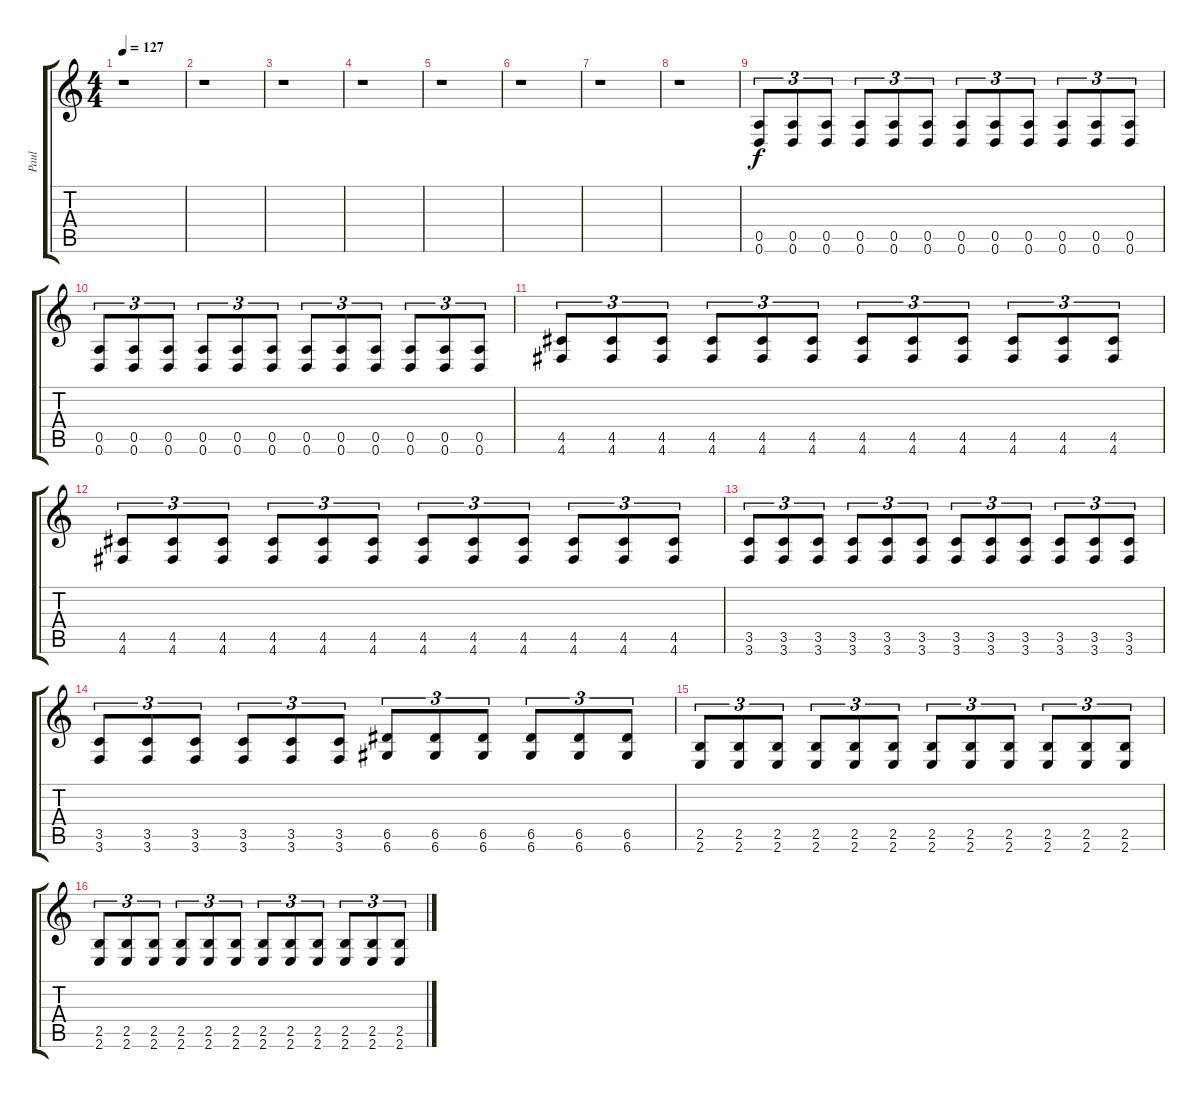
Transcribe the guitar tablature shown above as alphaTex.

\track ("Paul" "Paul") {instrument overdrivenguitar}
\staff {score tabs}
\tuning (E4 B3 G3 D3 A2 D2) {hide}
\ts (4 4)
\tempo 127
\clef g2
\ks c
r.1{dy f instrument overdrivenguitar} |
r.1 |
r.1 |
r.1 |
r.1 |
r.1 |
r.1 |
r.1 |
(0.5 0.6).8{tu (3 2)} (0.5 0.6).8{tu (3 2)} (0.5 0.6).8{tu (3 2)} (0.5 0.6).8{tu (3 2)} (0.5 0.6).8{tu (3 2)} (0.5 0.6).8{tu (3 2)} (0.5 0.6).8{tu (3 2)} (0.5 0.6).8{tu (3 2)} (0.5 0.6).8{tu (3 2)} (0.5 0.6).8{tu (3 2)} (0.5 0.6).8{tu (3 2)} (0.5 0.6).8{tu (3 2)} |
(0.5 0.6).8{tu (3 2)} (0.5 0.6).8{tu (3 2)} (0.5 0.6).8{tu (3 2)} (0.5 0.6).8{tu (3 2)} (0.5 0.6).8{tu (3 2)} (0.5 0.6).8{tu (3 2)} (0.5 0.6).8{tu (3 2)} (0.5 0.6).8{tu (3 2)} (0.5 0.6).8{tu (3 2)} (0.5 0.6).8{tu (3 2)} (0.5 0.6).8{tu (3 2)} (0.5 0.6).8{tu (3 2)} |
(4.5 4.6).8{tu (3 2)} (4.5 4.6).8{tu (3 2)} (4.5 4.6).8{tu (3 2)} (4.5 4.6).8{tu (3 2)} (4.5 4.6).8{tu (3 2)} (4.5 4.6).8{tu (3 2)} (4.5 4.6).8{tu (3 2)} (4.5 4.6).8{tu (3 2)} (4.5 4.6).8{tu (3 2)} (4.5 4.6).8{tu (3 2)} (4.5 4.6).8{tu (3 2)} (4.5 4.6).8{tu (3 2)} |
(4.5 4.6).8{tu (3 2)} (4.5 4.6).8{tu (3 2)} (4.5 4.6).8{tu (3 2)} (4.5 4.6).8{tu (3 2)} (4.5 4.6).8{tu (3 2)} (4.5 4.6).8{tu (3 2)} (4.5 4.6).8{tu (3 2)} (4.5 4.6).8{tu (3 2)} (4.5 4.6).8{tu (3 2)} (4.5 4.6).8{tu (3 2)} (4.5 4.6).8{tu (3 2)} (4.5 4.6).8{tu (3 2)} |
(3.5 3.6).8{tu (3 2)} (3.5 3.6).8{tu (3 2)} (3.5 3.6).8{tu (3 2)} (3.5 3.6).8{tu (3 2)} (3.5 3.6).8{tu (3 2)} (3.5 3.6).8{tu (3 2)} (3.5 3.6).8{tu (3 2)} (3.5 3.6).8{tu (3 2)} (3.5 3.6).8{tu (3 2)} (3.5 3.6).8{tu (3 2)} (3.5 3.6).8{tu (3 2)} (3.5 3.6).8{tu (3 2)} |
(3.5 3.6).8{tu (3 2)} (3.5 3.6).8{tu (3 2)} (3.5 3.6).8{tu (3 2)} (3.5 3.6).8{tu (3 2)} (3.5 3.6).8{tu (3 2)} (3.5 3.6).8{tu (3 2)} (6.5 6.6).8{tu (3 2)} (6.5 6.6).8{tu (3 2)} (6.5 6.6).8{tu (3 2)} (6.5 6.6).8{tu (3 2)} (6.5 6.6).8{tu (3 2)} (6.5 6.6).8{tu (3 2)} |
(2.5 2.6).8{tu (3 2)} (2.5 2.6).8{tu (3 2)} (2.5 2.6).8{tu (3 2)} (2.5 2.6).8{tu (3 2)} (2.5 2.6).8{tu (3 2)} (2.5 2.6).8{tu (3 2)} (2.5 2.6).8{tu (3 2)} (2.5 2.6).8{tu (3 2)} (2.5 2.6).8{tu (3 2)} (2.5 2.6).8{tu (3 2)} (2.5 2.6).8{tu (3 2)} (2.5 2.6).8{tu (3 2)} |
(2.5 2.6).8{tu (3 2)} (2.5 2.6).8{tu (3 2)} (2.5 2.6).8{tu (3 2)} (2.5 2.6).8{tu (3 2)} (2.5 2.6).8{tu (3 2)} (2.5 2.6).8{tu (3 2)} (2.5 2.6).8{tu (3 2)} (2.5 2.6).8{tu (3 2)} (2.5 2.6).8{tu (3 2)} (2.5 2.6).8{tu (3 2)} (2.5 2.6).8{tu (3 2)} (2.5 2.6).8{tu (3 2)}
